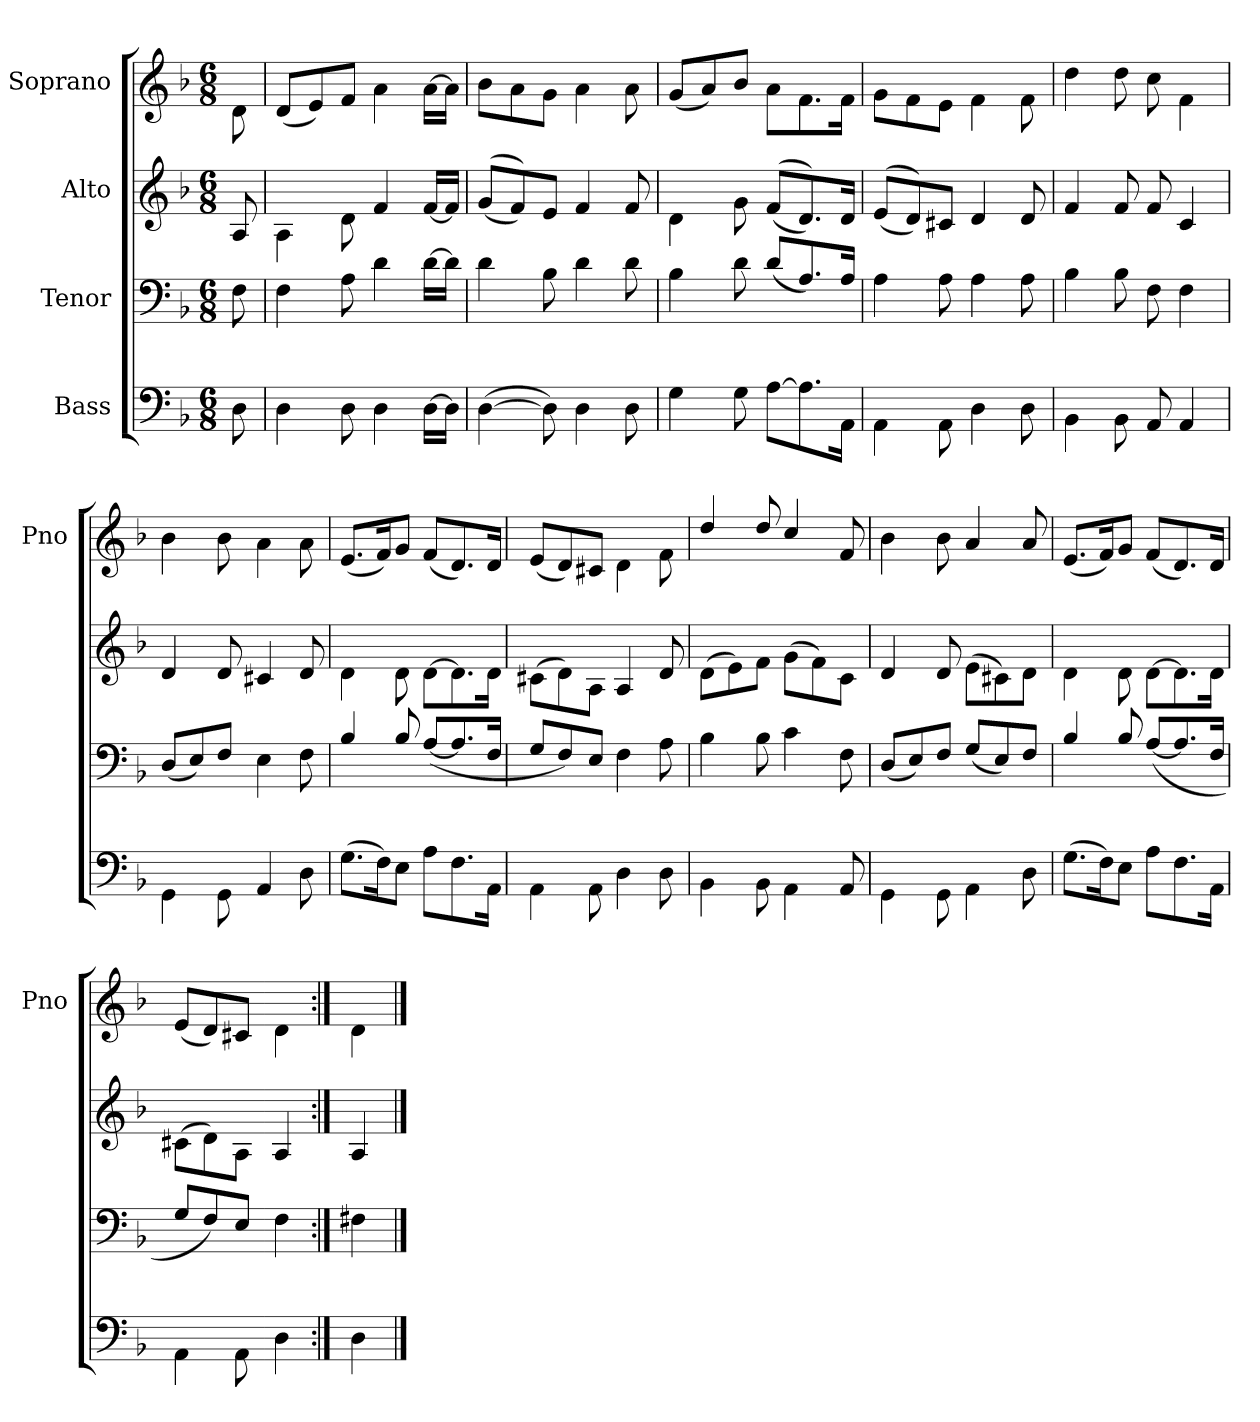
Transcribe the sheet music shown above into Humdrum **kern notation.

**kern	**kern	**kern	**kern
*part4	*part3	*part2	*part1
*staff4	*staff3	*staff2	*staff1
*I"Bass	*I"Tenor	*I"Alto	*I"Soprano
*	*	*	*I'Pno
*clefF4	*clefF4	*clefG2	*clefG2
*k[b-]	*k[b-]	*k[b-]	*k[b-]
*F:	*F:	*F:	*F:
*M6/8	*M6/8	*M6/8	*M6/8
=	=	=	=
8D\	8F\	8A/	8d\
=	=	=	=
4D\	4F\	4A\	(>8d/L
.	.	.	8e/)
8D\	8A\	8d\	8f/J
4D\	4d\	4f/	4a\
[16D\LL	[16d\LL	[16f/LL	[16a\LL
16D\JJ]	16d\JJ]	16f/JJ]	16a\JJ]
=	=	=	=
(>[4D\	4d\	(>(<8g/L	8b-\L
.	.	8f/))	8a\
8D\])	8B-\	8e/J	8g\J
4D\	4d\	4f/	4a\
8D\	8d\	8f/	8a\
=	=	=	=
4G\	4B-\	4d\	(>8g/L
.	.	.	8a/)
8G\	8d\	8g\	8b-/J
[8A\L	(>8d/L	(>(<8f/L	8a\L
8.A\]	8.A/)	8.d/))	8.f\
16AA\Jk	16A/Jk	16d/Jk	16f\Jk
=	=	=	=
4AA\	4A\	(>(<8e/L	8g\L
.	.	8d/))	8f\
8AA\	8A\	8c#X/J	8e\J
4D\	4A\	4d/	4f\
8D\	8A\	8d/	8f\
=	=	=	=
4BB-\	4B-\	4f/	4dd\
8BB-\	8B-\	8f/	8dd\
8AA/	8F\	8f/	8cc\
4AA/	4F\	4c/	4f\
=	=	=	=
4GG\	(>8D/L	4d/	4b-\
.	8E/)	.	.
8GG\	8F/J	8d/	8b-\
4AA/	4E\	4c#X/	4a\
8D\	8F\	8d/	8a\
=	=	=	=
(<8.G\L	4B-/	4d\	(>8.e/L
16F\K)	.	.	16f/K)
8E\J	8B-/	8d\	8g/J
8A\L	(>[8A/L	[8d\L	(>8f/L
(8.F\	8.A/]	8.d\]	8.d/)
16AA\Jk	16F/Jk	16d\Jk	16d/Jk
=	=	=	=
4AA\	8G/L	(<8c#X\L	(>8e/L
.	8F/)	8d\)	8d/)
8AA\	8E/J	8A\J	8c#/J
4D\	4F\	4A/	4d\
8D\	8A\	8d/	8f\
=	=	=	=
4BB-\	4B-\	(<8d\L	4dd/
.	.	8e\)	.
8BB-\	8B-\	8f\J	8dd/
4AA\	4c\	(<8g\L	4cc/
.	.	8f\)	.
8AA/	8F\	8c\J	8f/
=	=	=	=
4GG\	(>8D/L	4d/	4b-\
.	8E/)	.	.
8GG\	8F/J	8d/	8b-\
4AA\	(>8G/L	(<8e\L	4a/
.	8E/)	8c#X\)	.
8D\	8F/J	8d\J	8a/
=	=	=	=
(<8.G\L	4B-/	4d\	(>8.e/L
16F\K)	.	.	16f/K)
8E\J	8B-/	8d\	8g/J
8A\L	(>[8A/L	[8d\L	(>8f/L
(8.F\	8.A/]	8.d\]	8.d/)
16AA\Jk	16F/Jk	16d\Jk	16d/Jk
=	=	=	=
4AA\	8G/L	(<8c#X\L	(>8e/L
.	8F/)	8d\)	8d/)
8AA\	8E/J	8A\J	8c#/J
=-	=-	=-	=-
4D\	4F\	4A/	4d\
=:|!	=:|!	=:|!	=:|!
4D\	4F#X\	4A/	4d\
==	==	==	==
*-	*-	*-	*-
